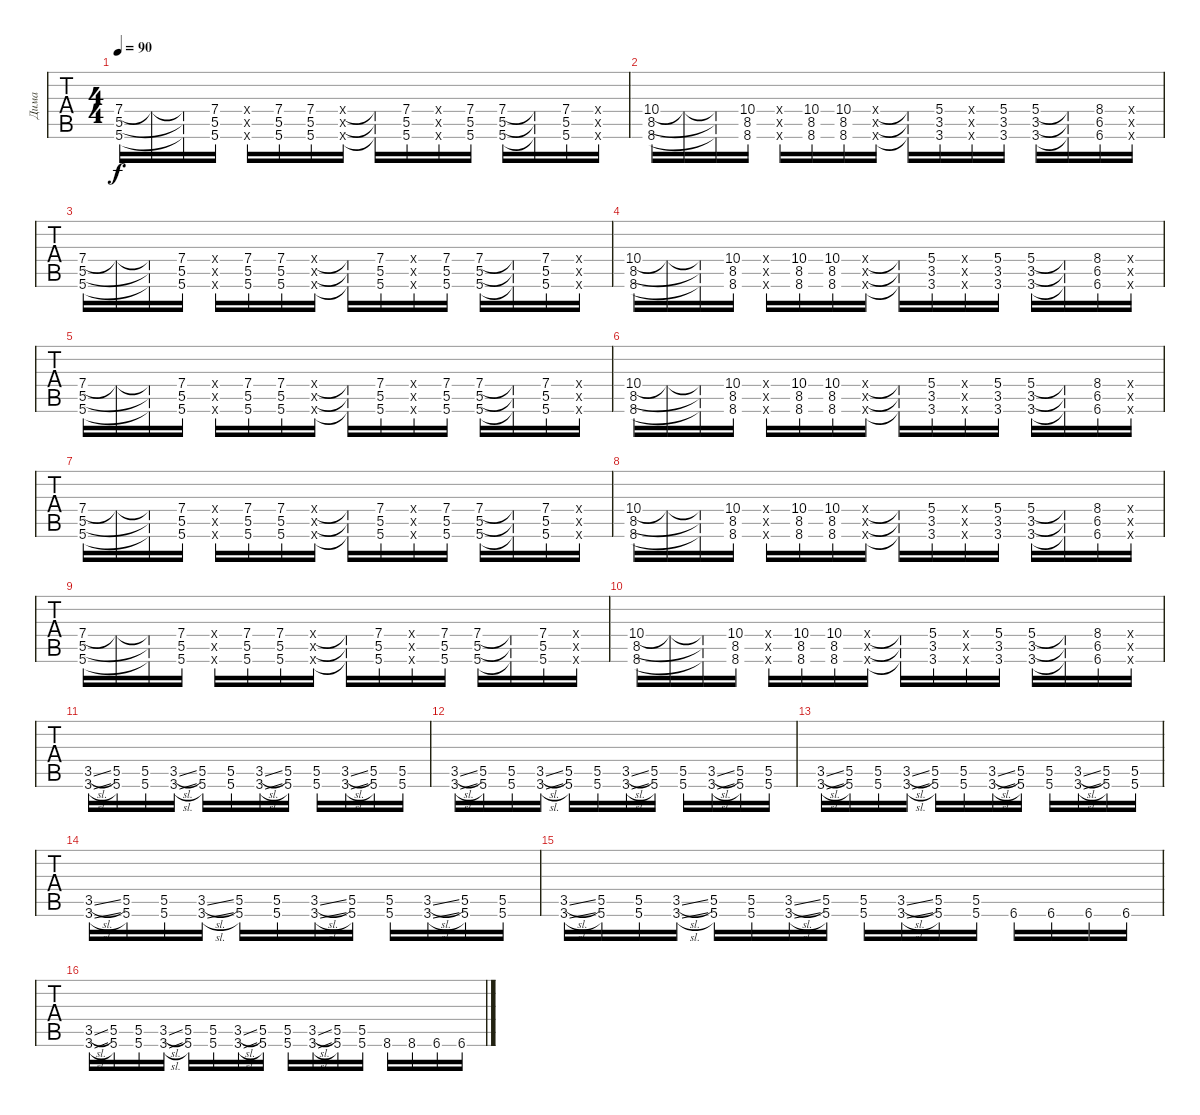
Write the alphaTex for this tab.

\track ("Дима" "Дима") {instrument distortionguitar}
\staff {tabs}
\tuning (Eb4 Bb3 Gb3 Db3 Ab2 Db2) {hide}
\ts (4 4)
\tempo 90
\clef g2
\ks f#minor
(7.4 5.5 5.6).16{dy f} 7.4{t}.16 (7.4{t} 5.5{t} 5.6{t}).16 (7.4 5.5 5.6).16 (0.4{x} 0.5{x} 5.6{x}).16 (7.4 5.5 5.6).16 (7.4 5.5 5.6).16 (0.4{x} 0.5{x} 5.6{x}).16 (0.4{t} 0.5{t} 5.6{t}).16 (7.4 5.5 5.6).16 (7.4{x} 5.5{x} 5.6{x}).16 (7.4 5.5 5.6).16 (7.4 5.5 5.6).16 (7.4{t} 5.5{t} 5.6{t}).16 (7.4 5.5 5.6).16 (0.4{x} 0.5{x} 5.6{x}).16 |
(10.4 8.5 8.6).16 10.4{t}.16 (10.4{t} 8.5{t} 8.6{t}).16 (10.4 8.5 8.6).16 (0.4{x} 0.5{x} 5.6{x}).16 (10.4 8.5 8.6).16 (10.4 8.5 8.6).16 (0.4{x} 0.5{x} 5.6{x}).16 (0.4{t} 0.5{t} 5.6{t}).16 (5.4 3.5 3.6).16 (7.4{x} 5.5{x} 5.6{x}).16 (5.4 3.5 3.6).16 (5.4 3.5 3.6).16 (5.4{t} 3.5{t} 3.6{t}).16 (8.4 6.5 6.6).16 (0.4{x} 0.5{x} 5.6{x}).16 |
(7.4 5.5 5.6).16 7.4{t}.16 (7.4{t} 5.5{t} 5.6{t}).16 (7.4 5.5 5.6).16 (0.4{x} 0.5{x} 5.6{x}).16 (7.4 5.5 5.6).16 (7.4 5.5 5.6).16 (0.4{x} 0.5{x} 5.6{x}).16 (0.4{t} 0.5{t} 5.6{t}).16 (7.4 5.5 5.6).16 (7.4{x} 5.5{x} 5.6{x}).16 (7.4 5.5 5.6).16 (7.4 5.5 5.6).16 (7.4{t} 5.5{t} 5.6{t}).16 (7.4 5.5 5.6).16 (0.4{x} 0.5{x} 5.6{x}).16 |
(10.4 8.5 8.6).16 10.4{t}.16 (10.4{t} 8.5{t} 8.6{t}).16 (10.4 8.5 8.6).16 (0.4{x} 0.5{x} 5.6{x}).16 (10.4 8.5 8.6).16 (10.4 8.5 8.6).16 (0.4{x} 0.5{x} 5.6{x}).16 (0.4{t} 0.5{t} 5.6{t}).16 (5.4 3.5 3.6).16 (7.4{x} 5.5{x} 5.6{x}).16 (5.4 3.5 3.6).16 (5.4 3.5 3.6).16 (5.4{t} 3.5{t} 3.6{t}).16 (8.4 6.5 6.6).16 (0.4{x} 0.5{x} 5.6{x}).16 |
(7.4 5.5 5.6).16 7.4{t}.16 (7.4{t} 5.5{t} 5.6{t}).16 (7.4 5.5 5.6).16 (0.4{x} 0.5{x} 5.6{x}).16 (7.4 5.5 5.6).16 (7.4 5.5 5.6).16 (0.4{x} 0.5{x} 5.6{x}).16 (0.4{t} 0.5{t} 5.6{t}).16 (7.4 5.5 5.6).16 (7.4{x} 5.5{x} 5.6{x}).16 (7.4 5.5 5.6).16 (7.4 5.5 5.6).16 (7.4{t} 5.5{t} 5.6{t}).16 (7.4 5.5 5.6).16 (0.4{x} 0.5{x} 5.6{x}).16 |
(10.4 8.5 8.6).16 10.4{t}.16 (10.4{t} 8.5{t} 8.6{t}).16 (10.4 8.5 8.6).16 (0.4{x} 0.5{x} 5.6{x}).16 (10.4 8.5 8.6).16 (10.4 8.5 8.6).16 (0.4{x} 0.5{x} 5.6{x}).16 (0.4{t} 0.5{t} 5.6{t}).16 (5.4 3.5 3.6).16 (7.4{x} 5.5{x} 5.6{x}).16 (5.4 3.5 3.6).16 (5.4 3.5 3.6).16 (5.4{t} 3.5{t} 3.6{t}).16 (8.4 6.5 6.6).16 (0.4{x} 0.5{x} 5.6{x}).16 |
(7.4 5.5 5.6).16 7.4{t}.16 (7.4{t} 5.5{t} 5.6{t}).16 (7.4 5.5 5.6).16 (0.4{x} 0.5{x} 5.6{x}).16 (7.4 5.5 5.6).16 (7.4 5.5 5.6).16 (0.4{x} 0.5{x} 5.6{x}).16 (0.4{t} 0.5{t} 5.6{t}).16 (7.4 5.5 5.6).16 (7.4{x} 5.5{x} 5.6{x}).16 (7.4 5.5 5.6).16 (7.4 5.5 5.6).16 (7.4{t} 5.5{t} 5.6{t}).16 (7.4 5.5 5.6).16 (0.4{x} 0.5{x} 5.6{x}).16 |
(10.4 8.5 8.6).16 10.4{t}.16 (10.4{t} 8.5{t} 8.6{t}).16 (10.4 8.5 8.6).16 (0.4{x} 0.5{x} 5.6{x}).16 (10.4 8.5 8.6).16 (10.4 8.5 8.6).16 (0.4{x} 0.5{x} 5.6{x}).16 (0.4{t} 0.5{t} 5.6{t}).16 (5.4 3.5 3.6).16 (7.4{x} 5.5{x} 5.6{x}).16 (5.4 3.5 3.6).16 (5.4 3.5 3.6).16 (5.4{t} 3.5{t} 3.6{t}).16 (8.4 6.5 6.6).16 (0.4{x} 0.5{x} 5.6{x}).16 |
(7.4 5.5 5.6).16 7.4{t}.16 (7.4{t} 5.5{t} 5.6{t}).16 (7.4 5.5 5.6).16 (0.4{x} 0.5{x} 5.6{x}).16 (7.4 5.5 5.6).16 (7.4 5.5 5.6).16 (0.4{x} 0.5{x} 5.6{x}).16 (0.4{t} 0.5{t} 5.6{t}).16 (7.4 5.5 5.6).16 (7.4{x} 5.5{x} 5.6{x}).16 (7.4 5.5 5.6).16 (7.4 5.5 5.6).16 (7.4{t} 5.5{t} 5.6{t}).16 (7.4 5.5 5.6).16 (0.4{x} 0.5{x} 5.6{x}).16 |
(10.4 8.5 8.6).16 10.4{t}.16 (10.4{t} 8.5{t} 8.6{t}).16 (10.4 8.5 8.6).16 (0.4{x} 0.5{x} 5.6{x}).16 (10.4 8.5 8.6).16 (10.4 8.5 8.6).16 (0.4{x} 0.5{x} 5.6{x}).16 (0.4{t} 0.5{t} 5.6{t}).16 (5.4 3.5 3.6).16 (7.4{x} 5.5{x} 5.6{x}).16 (5.4 3.5 3.6).16 (5.4 3.5 3.6).16 (5.4{t} 3.5{t} 3.6{t}).16 (8.4 6.5 6.6).16 (0.4{x} 0.5{x} 5.6{x}).16 |
(3.5{sl} 3.6{sl}).16{instrument distortionguitar} (5.5 5.6).16 (5.5 5.6).16 (3.5{sl} 3.6{sl}).16 (5.5 5.6).16 (5.5 5.6).16 (3.5{sl} 3.6{sl}).16 (5.5 5.6).16 (5.5 5.6).16 (3.5{sl} 3.6{sl}).16 (5.5 5.6).16 (5.5 5.6).16 |
(3.5{sl} 3.6{sl}).16{instrument distortionguitar} (5.5 5.6).16 (5.5 5.6).16 (3.5{sl} 3.6{sl}).16 (5.5 5.6).16 (5.5 5.6).16 (3.5{sl} 3.6{sl}).16 (5.5 5.6).16 (5.5 5.6).16 (3.5{sl} 3.6{sl}).16 (5.5 5.6).16 (5.5 5.6).16 |
(3.5{sl} 3.6{sl}).16{instrument distortionguitar} (5.5 5.6).16 (5.5 5.6).16 (3.5{sl} 3.6{sl}).16 (5.5 5.6).16 (5.5 5.6).16 (3.5{sl} 3.6{sl}).16 (5.5 5.6).16 (5.5 5.6).16 (3.5{sl} 3.6{sl}).16 (5.5 5.6).16 (5.5 5.6).16 |
(3.5{sl} 3.6{sl}).16{instrument distortionguitar} (5.5 5.6).16 (5.5 5.6).16 (3.5{sl} 3.6{sl}).16 (5.5 5.6).16 (5.5 5.6).16 (3.5{sl} 3.6{sl}).16 (5.5 5.6).16 (5.5 5.6).16 (3.5{sl} 3.6{sl}).16 (5.5 5.6).16 (5.5 5.6).16 |
(3.5{sl} 3.6{sl}).16{instrument distortionguitar} (5.5 5.6).16 (5.5 5.6).16 (3.5{sl} 3.6{sl}).16 (5.5 5.6).16 (5.5 5.6).16 (3.5{sl} 3.6{sl}).16 (5.5 5.6).16 (5.5 5.6).16 (3.5{sl} 3.6{sl}).16 (5.5 5.6).16 (5.5 5.6).16 6.6.16 6.6.16 6.6.16 6.6.16 |
(3.5{sl} 3.6{sl}).16{instrument distortionguitar} (5.5 5.6).16 (5.5 5.6).16 (3.5{sl} 3.6{sl}).16 (5.5 5.6).16 (5.5 5.6).16 (3.5{sl} 3.6{sl}).16 (5.5 5.6).16 (5.5 5.6).16 (3.5{sl} 3.6{sl}).16 (5.5 5.6).16 (5.5 5.6).16 8.6.16 8.6.16 6.6.16 6.6.16
